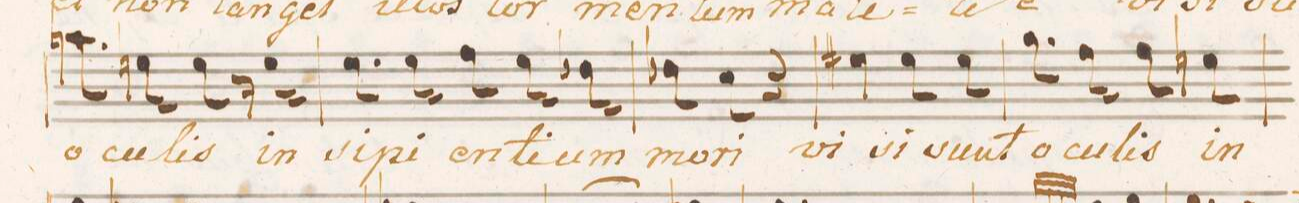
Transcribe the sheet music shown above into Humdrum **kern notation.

**kern	**text
*I"Soprano.	*
*clefC1	*
*k[f#]	*
*M2/4	*
8.ffn\	o-
16ccn\	-cu-
8cc\	-lis
16r	.
16cc\	in-
=27	=27
8.cc\	-si-
16cc\	-pi-
8dd\	-en-
16cc\	-ti-
16b-X\	-um
=28	=28
8b-X\	mo-
8a\	-ri
4r	.
=29	=29
4cc#X\	vi-
8cc#\	-si
8cc#\	sunt
=30	=30
8.ee\	o-
16dd\	-cu-
8dd\	-lis
8ccn\	in-
=31	=31
*-	*-
